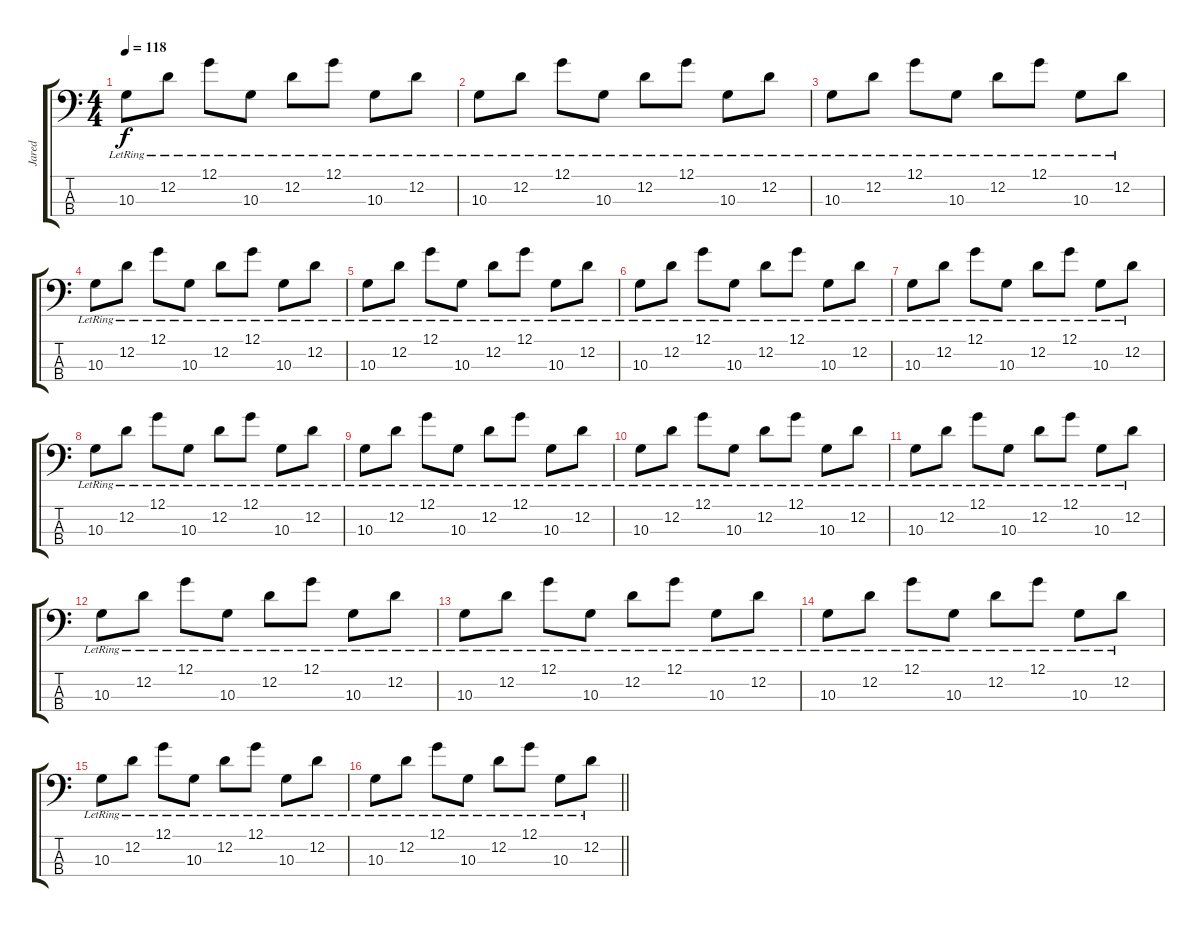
\track ("Jared" "Jared") {instrument electricbassfinger}
\staff {score tabs}
\tuning (G2 D2 A1 E1) {hide}
\ts (4 4)
\tempo 118
\clef f4
\ks c
10.3{lr}.8{dy f} 12.2{lr}.8 12.1{lr}.8 10.3{lr}.8 12.2{lr}.8 12.1{lr}.8 10.3{lr}.8 12.2{lr}.8 |
10.3{lr}.8 12.2{lr}.8 12.1{lr}.8 10.3{lr}.8 12.2{lr}.8 12.1{lr}.8 10.3{lr}.8 12.2{lr}.8 |
10.3{lr}.8 12.2{lr}.8 12.1{lr}.8 10.3{lr}.8 12.2{lr}.8 12.1{lr}.8 10.3{lr}.8 12.2{lr}.8 |
10.3{lr}.8 12.2{lr}.8 12.1{lr}.8 10.3{lr}.8 12.2{lr}.8 12.1{lr}.8 10.3{lr}.8 12.2{lr}.8 |
10.3{lr}.8 12.2{lr}.8 12.1{lr}.8 10.3{lr}.8 12.2{lr}.8 12.1{lr}.8 10.3{lr}.8 12.2{lr}.8 |
10.3{lr}.8 12.2{lr}.8 12.1{lr}.8 10.3{lr}.8 12.2{lr}.8 12.1{lr}.8 10.3{lr}.8 12.2{lr}.8 |
10.3{lr}.8 12.2{lr}.8 12.1{lr}.8 10.3{lr}.8 12.2{lr}.8 12.1{lr}.8 10.3{lr}.8 12.2{lr}.8 |
10.3{lr}.8 12.2{lr}.8 12.1{lr}.8 10.3{lr}.8 12.2{lr}.8 12.1{lr}.8 10.3{lr}.8 12.2{lr}.8 |
10.3{lr}.8 12.2{lr}.8 12.1{lr}.8 10.3{lr}.8 12.2{lr}.8 12.1{lr}.8 10.3{lr}.8 12.2{lr}.8 |
10.3{lr}.8 12.2{lr}.8 12.1{lr}.8 10.3{lr}.8 12.2{lr}.8 12.1{lr}.8 10.3{lr}.8 12.2{lr}.8 |
10.3{lr}.8 12.2{lr}.8 12.1{lr}.8 10.3{lr}.8 12.2{lr}.8 12.1{lr}.8 10.3{lr}.8 12.2{lr}.8 |
10.3{lr}.8 12.2{lr}.8 12.1{lr}.8 10.3{lr}.8 12.2{lr}.8 12.1{lr}.8 10.3{lr}.8 12.2{lr}.8 |
10.3{lr}.8 12.2{lr}.8 12.1{lr}.8 10.3{lr}.8 12.2{lr}.8 12.1{lr}.8 10.3{lr}.8 12.2{lr}.8 |
10.3{lr}.8 12.2{lr}.8 12.1{lr}.8 10.3{lr}.8 12.2{lr}.8 12.1{lr}.8 10.3{lr}.8 12.2{lr}.8 |
10.3{lr}.8 12.2{lr}.8 12.1{lr}.8 10.3{lr}.8 12.2{lr}.8 12.1{lr}.8 10.3{lr}.8 12.2{lr}.8 |
\barLineRight lightlight
10.3{lr}.8 12.2{lr}.8 12.1{lr}.8 10.3{lr}.8 12.2{lr}.8 12.1{lr}.8 10.3{lr}.8 12.2{lr}.8
